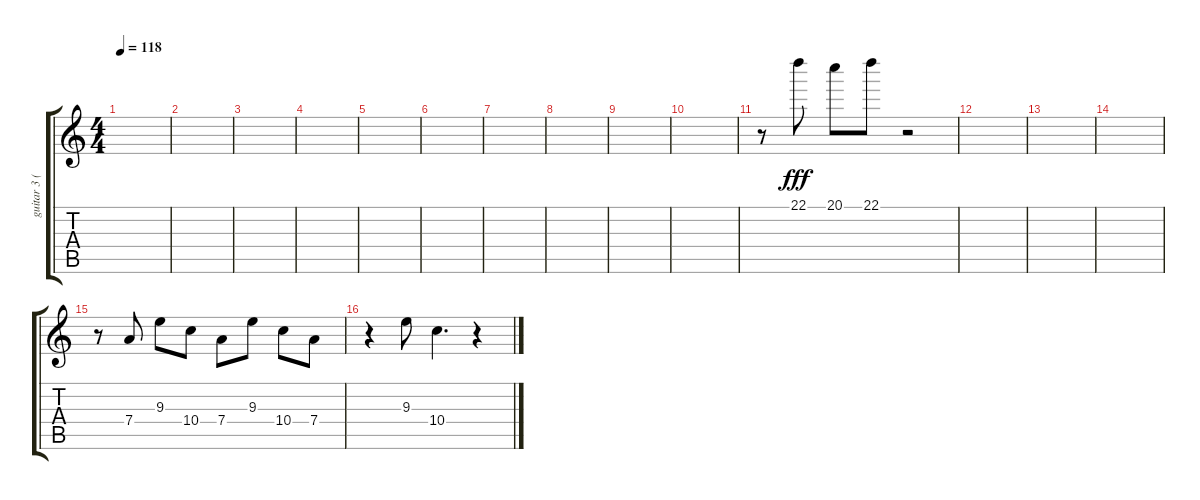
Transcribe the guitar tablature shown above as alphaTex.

\track ("guitar 3 (solo 2)" "guitar 3 (") {instrument overdrivenguitar}
\staff {score tabs}
\tuning (E4 B3 G3 D3 A2 E2) {hide}
\ts (4 4)
\tempo 118
\clef g2
\ks c
|
|
|
|
|
|
|
|
|
|
r.8 22.1.8{dy fff} 20.1.8 22.1.8 r.2 |
|
|
|
r.8 7.4.8 9.3.8 10.4.8 7.4.8 9.3.8 10.4.8 7.4.8 |
r.4 9.3.8 10.4.4{d} r.4
